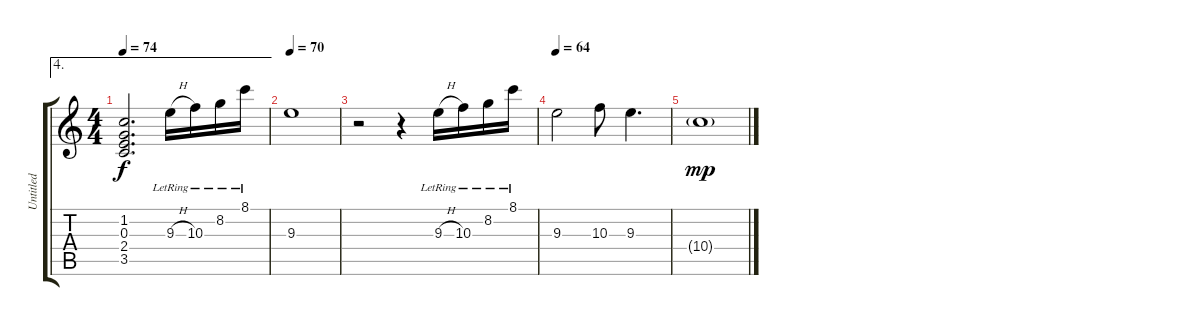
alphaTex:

\track ("Untitled" "Untitled") {instrument distortionguitar}
\staff {score tabs}
\tuning (E4 B3 G3 D3 A2 E2) {hide}
\ae 4
\ts (4 4)
\tempo 74
\clef g2
\ks c
(1.2 0.3 2.4 3.5).2{d dy f} 9.3{h lr}.16 10.3{lr}.16 8.2{lr}.16 8.1{lr}.16 |
\tempo 70
9.3.1 |
r.2 r.4 9.3{h lr}.16 10.3{lr}.16 8.2{lr}.16 8.1{lr}.16 |
\tempo 64
9.3.2 10.3.8 9.3.4{d} |
10.4{g}.1{dy mp}
